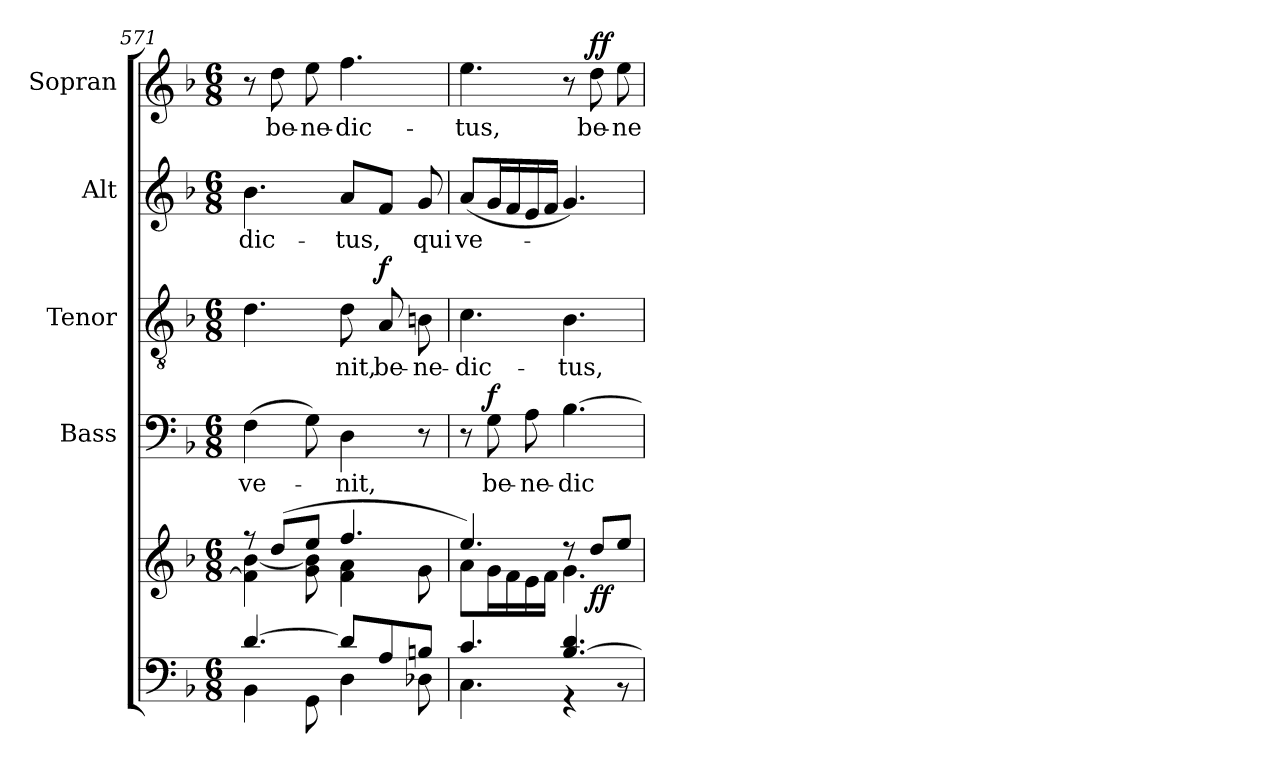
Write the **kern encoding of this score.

**kern	**kern	**dynam	**kern	**text	**dynam	**kern	**text	**dynam	**kern	**text	**kern	**text	**dynam
*part5	*part5	*part5	*part4	*part4	*part4	*part3	*part3	*part3	*part2	*part2	*part1	*part1	*part1
*staff6	*staff5	*staff5/6	*staff4	*staff4	*staff4	*staff3	*staff3	*staff3	*staff2	*staff2	*staff1	*staff1	*staff1
*	*	*	*I"Bass	*	*	*I"Tenor	*	*	*I"Alt	*	*I"Sopran	*	*
*	*	*	*I'B.	*	*	*I'T.	*	*	*I'A.	*	*I'S.	*	*
*clefF4	*clefG2	*	*clefF4	*	*	*clefGv2	*	*	*clefG2	*	*clefG2	*	*
*k[b-]	*k[b-]	*	*k[b-]	*	*	*k[b-]	*	*	*k[b-]	*	*k[b-]	*	*
*F:	*F:	*	*F:	*	*	*F:	*	*	*F:	*	*F:	*	*
*M6/8	*M6/8	*	*M6/8	*	*	*M6/8	*	*	*M6/8	*	*M6/8	*	*
=571	=571	=571	=571	=571	=571	=571	=571	=571	=571	=571	=571	=571	=571
*^	*^	*	*	*	*	*	*	*	*	*	*	*	*
!	!	!	!	!	!	!LO:LY:b	!	!	!	!	!	!LO:LY:b	!	!	!
[>4.d/	4BB-\	8rff	4f\] [<4b-\	.	(>4F\	ve-	.	4.d\	.	.	4.b-\	-dic-	8r	.	.
!	!	!	!	!	!	!	!	!	!	!	!	!	!	!LO:LY:b	!
.	.	(>8dd/L	.	.	.	.	.	.	.	.	.	.	8dd\	be-	.
!	!	!	!	!	!	!	!	!	!	!	!	!	!	!LO:LY:b	!
.	8GG\	8ee/J	8g\ 8b-\]	.	8G\)	.	.	.	.	.	.	.	8ee\	-ne-	.
!	!	!	!	!	!	!LO:LY:b	!	!	!LO:LY:b	!	!	!LO:LY:b	!	!LO:LY:b	!
8d/L]	4D\	4.ff/	4f\ 4a\	.	4D\	-nit,	.	8d\	-nit,	.	8a/L	-tus,	4.ff\	-dic-	.
!	!	!	!	!	!	!	!	!	!LO:LY:b	!LO:DY:a	!	!	!	!	!
8A/	.	.	.	.	.	.	.	8A/	be-	f	8f/J	.	.	.	.
!	!	!	!	!	!	!	!	!	!LO:LY:b	!	!	!LO:LY:b	!	!	!
8Bn/J	8D-X\	.	8g\	.	8r	.	.	8Bn\	-ne-	.	8g/	qui	.	.	.
=572	=572	=572	=572	=572	=572	=572	=572	=572	=572	=572	=572	=572	=572	=572	=572
!	!	!	!	!	!	!	!	!	!LO:LY:b	!	!	!LO:LY:b	!	!LO:LY:b	!
4.c/	4.C\	4.ee/)	8a\L	.	8r	.	.	4.c\	-dic-	.	(<8a/L	ve-	4.ee\	-tus,	.
!	!	!	!	!	!	!LO:LY:b	!LO:DY:a	!	!	!	!	!	!	!	!
.	.	.	16g\L	.	8G\	be-	f	.	.	.	16g/L	.	.	.	.
.	.	.	16f\	.	.	.	.	.	.	.	16f/	.	.	.	.
!	!	!	!	!	!	!LO:LY:b	!	!	!	!	!	!	!	!	!
.	.	.	16e\	.	8A\	-ne-	.	.	.	.	16e/	.	.	.	.
.	.	.	16f\JJ	.	.	.	.	.	.	.	16f/JJ	.	.	.	.
!	!	!	!	!	!	!LO:LY:b	!	!	!LO:LY:b	!	!	!	!	!	!
[>4.B-/ 4.d/	4r	8rdd	4.g\	.	[4.B-\	-dic-	.	4.B-\	-tus,	.	4.g/)	.	8r	.	.
!	!	!	!	!LO:DY:b	!	!	!	!	!	!	!	!	!	!LO:LY:b	!LO:DY:a
.	.	8dd/L	.	ff	.	.	.	.	.	.	.	.	8dd\	be-	ff
!	!	!	!	!	!	!	!	!	!	!	!	!	!	!LO:LY:b	!
.	8r	8ee/J	.	.	.	.	.	.	.	.	.	.	8ee\	-ne-	.
*v	*v	*	*	*	*	*	*	*	*	*	*	*	*	*	*
*	*v	*v	*	*	*	*	*	*	*	*	*	*	*	*
=	=	=	=	=	=	=	=	=	=	=	=	=	=
*-	*-	*-	*-	*-	*-	*-	*-	*-	*-	*-	*-	*-	*-
